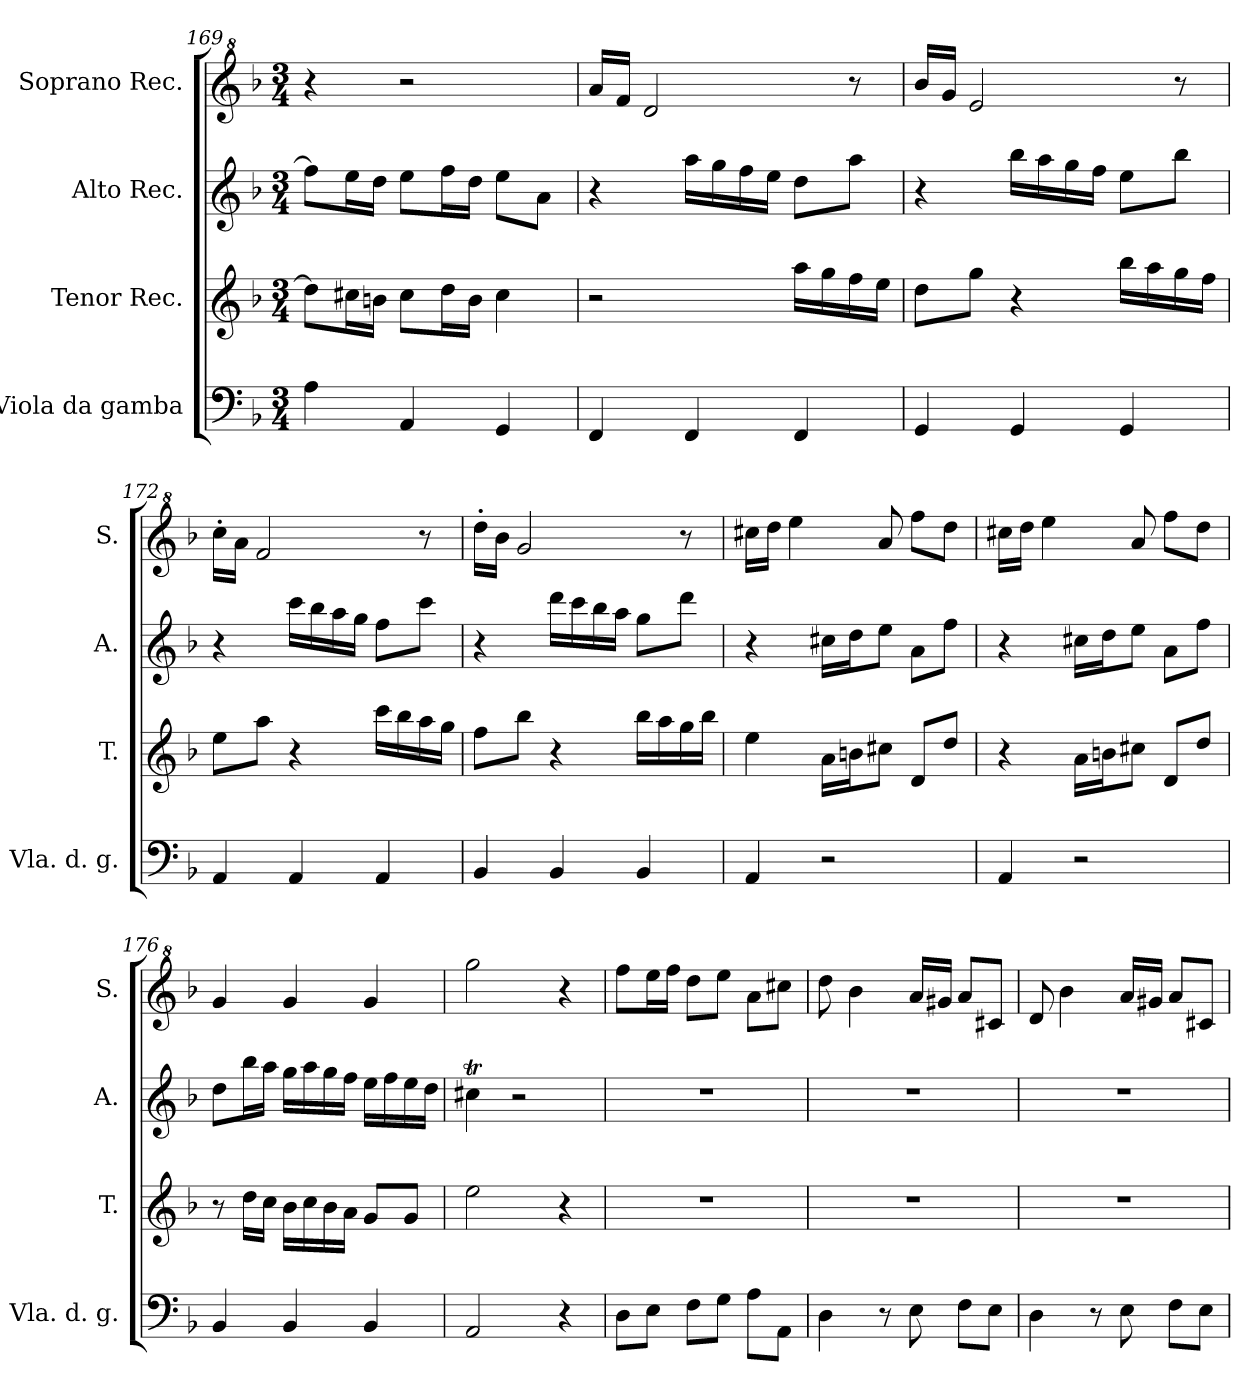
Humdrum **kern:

**kern	**kern	**kern	**kern
*part4	*part3	*part2	*part1
*staff4	*staff3	*staff2	*staff1
*I"Viola da gamba	*I"Tenor Rec.	*I"Alto Rec.	*I"Soprano Rec.
*I'Vla. d. g.	*I'T.	*I'A.	*I'S.
*clefF4	*clefG2	*clefG2	*clefG^2
*k[b-]	*k[b-]	*k[b-]	*k[b-]
*M3/4	*M3/4	*M3/4	*M3/4
=169	=169	=169	=169
4A\	8dd\L]	8ff\L]	4r
.	16cc#X\L	16ee\L	.
.	16bn\JJ	16dd\JJ	.
4AA/	8cc#\L	8ee\L	2r
.	16dd\L	16ff\L	.
.	16b\JJ	16dd\JJ	.
4GG/	4cc#\	8ee\L	.
.	.	8a\J	.
=170	=170	=170	=170
4FF/	2r	4r	16aa/LL
.	.	.	16ff/JJ
.	.	.	2dd/
4FF/	.	16aa\LL	.
.	.	16gg\	.
.	.	16ff\	.
.	.	16ee\JJ	.
4FF/	16aa\LL	8dd\L	.
.	16gg\	.	.
.	16ff\	8aa\J	8r
.	16ee\JJ	.	.
=171	=171	=171	=171
4GG/	8dd\L	4r	16bb-/LL
.	.	.	16gg/JJ
.	8gg\J	.	2ee/
4GG/	4r	16bb-\LL	.
.	.	16aa\	.
.	.	16gg\	.
.	.	16ff\JJ	.
4GG/	16bb-\LL	8ee\L	.
.	16aa\	.	.
.	16gg\	8bb-\J	8r
.	16ff\JJ	.	.
!!LO:LB:g=z
=172	=172	=172	=172
4AA/	8ee\L	4r	16ccc'\LL
.	.	.	16aa\JJ
.	8aa\J	.	2ff/
4AA/	4r	16ccc\LL	.
.	.	16bb-\	.
.	.	16aa\	.
.	.	16gg\JJ	.
4AA/	16ccc\LL	8ff\L	.
.	16bb-\	.	.
.	16aa\	8ccc\J	8r
.	16gg\JJ	.	.
=173	=173	=173	=173
4BB-/	8ff\L	4r	16ddd'\LL
.	.	.	16bb-\JJ
.	8bb-\J	.	2gg/
4BB-/	4r	16ddd\LL	.
.	.	16ccc\	.
.	.	16bb-\	.
.	.	16aa\JJ	.
4BB-/	16bb-\LL	8gg\L	.
.	16aa\	.	.
.	16gg\	8ddd\J	8r
.	16bb-\JJ	.	.
=174	=174	=174	=174
4AA/	4ee\	4r	16ccc#X\LL
.	.	.	16ddd\JJ
.	.	.	4eee\
2r	16a\LL	16cc#X\LL	.
.	16bn\J	16dd\J	.
.	8cc#X\J	8ee\J	8aa/
.	8d/L	8a\L	8fff\L
.	8dd/J	8ff\J	8ddd\J
=175	=175	=175	=175
4AA/	4r	4r	16ccc#X\LL
.	.	.	16ddd\JJ
.	.	.	4eee\
2r	16a\LL	16cc#X\LL	.
.	16bn\J	16dd\J	.
.	8cc#X\J	8ee\J	8aa/
.	8d/L	8a\L	8fff\L
.	8dd/J	8ff\J	8ddd\J
=176	=176	=176	=176
4BB-/	8r	8dd\L	4gg/
.	16dd\LL	16bb-\L	.
.	16cc\JJ	16aa\JJ	.
4BB-/	16b-\LL	16gg\LL	4gg/
.	16cc\	16aa\	.
.	16b-\	16gg\	.
.	16a\JJ	16ff\JJ	.
4BB-/	8g/L	16ee\LL	4gg/
.	.	16ff\	.
.	8g/J	16ee\	.
.	.	16dd\JJ	.
=177	=177	=177	=177
2AA/	2ee\	4cc#Xt\	2ggg\
.	.	2r	.
4r	4r	.	4r
=178	=178	=178	=178
8D\L	2.r	2.r	8fff\L
8E\J	.	.	16eee\L
.	.	.	16fff\JJ
8F\L	.	.	8ddd\L
8G\J	.	.	8eee\J
8A\L	.	.	8aa\L
8AA\J	.	.	8ccc#X\J
!!LO:PB:g=z
=179	=179	=179	=179
4D\	2.r	2.r	8ddd\
.	.	.	4bb-\
8r	.	.	.
8E\	.	.	16aa/LL
.	.	.	16gg#X/JJ
8F\L	.	.	8aa/L
8E\J	.	.	8cc#X/J
=180	=180	=180	=180
4D\	2.r	2.r	8dd/
.	.	.	4bb-\
8r	.	.	.
8E\	.	.	16aa/LL
.	.	.	16gg#X/JJ
8F\L	.	.	8aa/L
8E\J	.	.	8cc#X/J
=	=	=	=
*-	*-	*-	*-
